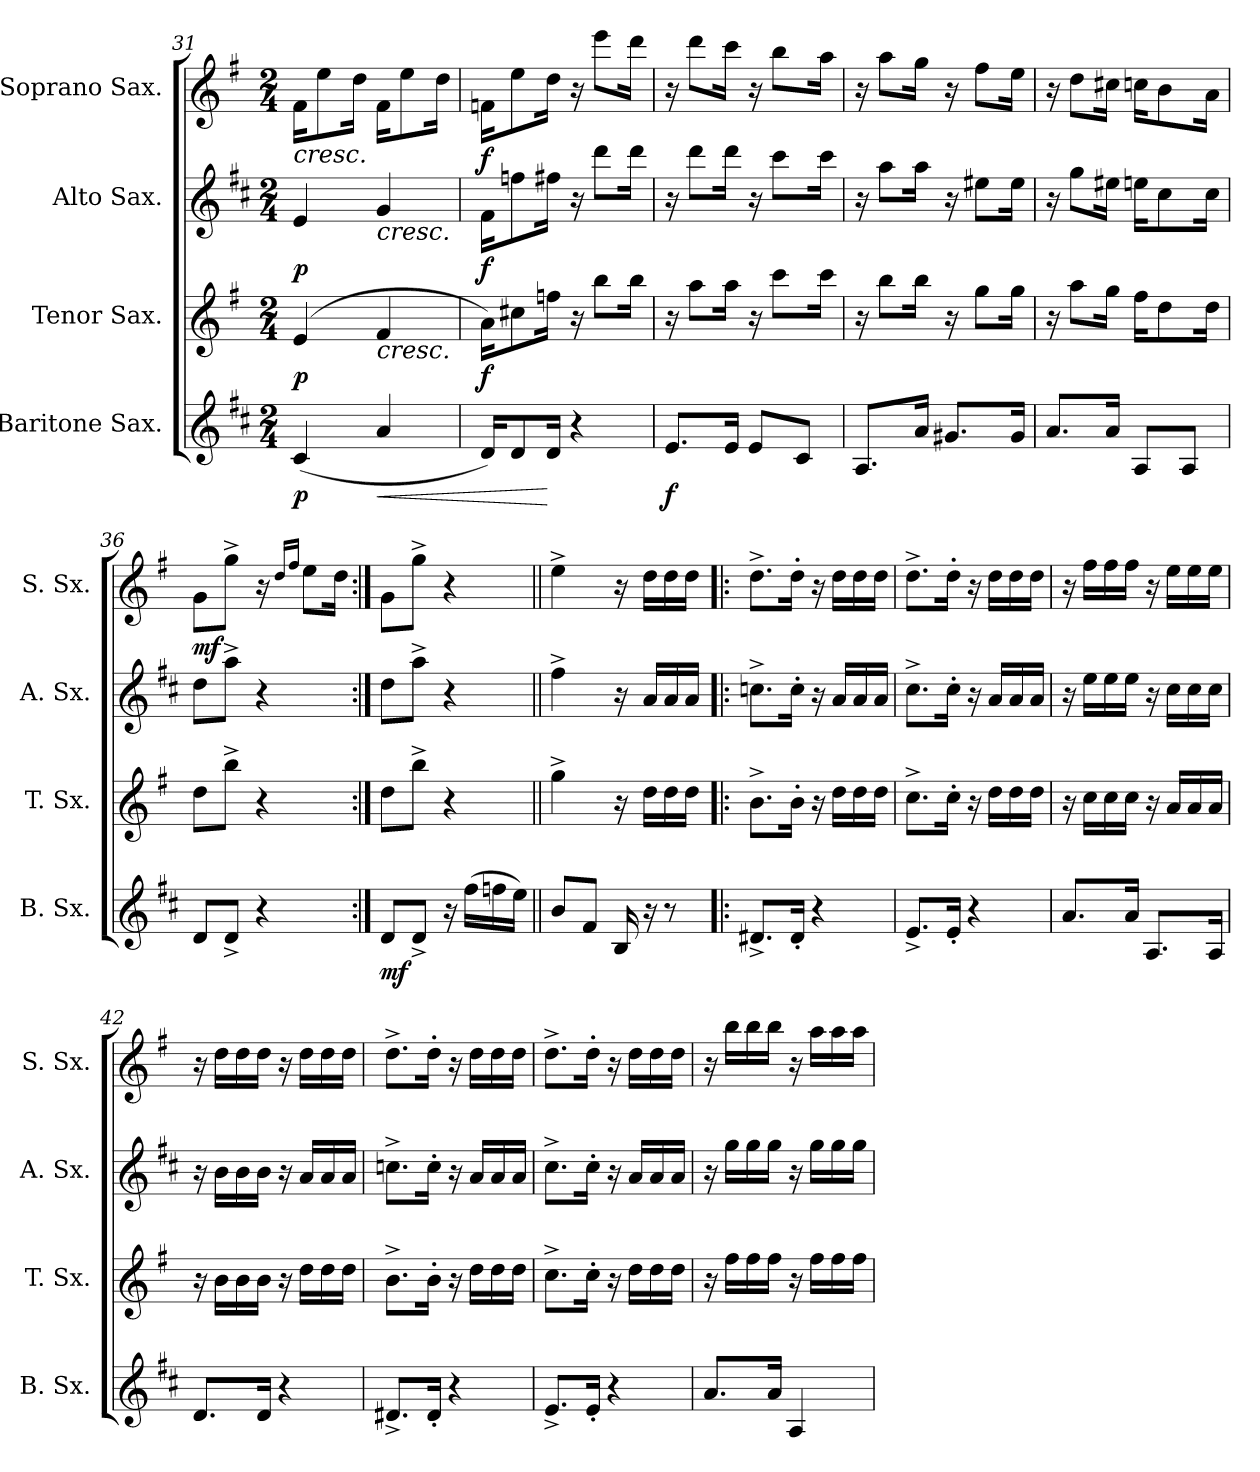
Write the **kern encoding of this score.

**kern	**dynam	**kern	**dynam	**kern	**dynam	**kern	**dynam
*part4	*part4	*part3	*part3	*part2	*part2	*part1	*part1
*staff4	*staff4	*staff3	*staff3	*staff2	*staff2	*staff1	*staff1
*I"Baritone Sax.	*	*I"Tenor Sax.	*	*I"Alto Sax.	*	*I"Soprano Sax.	*
*I'B. Sx.	*	*I'T. Sx.	*	*I'A. Sx.	*	*I'S. Sx.	*
*clefG2	*	*clefG2	*	*clefG2	*	*clefG2	*
*ITrd5c9	*	*ITrd1c2	*	*ITrd5c9	*	*ITrd1c2	*
*k[b-]	*	*k[b-]	*	*k[b-]	*	*k[b-]	*
*M2/4	*	*M2/4	*	*M2/4	*	*M2/4	*
=31	=31	=31	=31	=31	=31	=31	=31
!	!LO:DY:b	!	!LO:DY:b	!	!LO:DY:b	!	!LO:HP:b
(<4E/	p	(>4d/	p	4G/	p	16e\KL	<
.	.	.	.	.	.	8dd\	.
.	.	.	.	.	.	16cc\Jk	.
!	!LO:HP:b	!	!LO:HP:b	!	!LO:HP:b	!	!
4c/	<	4e/	<	4B-/	<	16e\KL	.
.	.	.	.	.	.	8dd\	.
.	.	.	.	.	.	16cc\Jk	.
=32	=32	=32	=32	=32	=32	=32	=32
!	!	!	!LO:DY:b	!	!LO:DY:b	!	!LO:DY:b
16F/KL)	.	16g\KL)	f	16A\KL	f	16e-X\KL	f
8F/	.	8bn\	.	8a-X\	.	8dd\	.
16F/Jk	[	16ee-X\Jk	[	16an\Jk	.	16cc\Jk	[
4r	.	16r	.	16r	[	16r	.
.	.	8aa\L	.	8ff\L	.	8ddd\L	.
.	.	16aa\Jk	.	16ff\Jk	.	16ccc\Jk	.
=33	=33	=33	=33	=33	=33	=33	=33
!	!LO:DY:b	!	!	!	!	!	!
8.G/L	f	16r	.	16r	.	16r	.
.	.	8gg\L	.	8ff\L	.	8ccc\L	.
16G/Jk	.	16gg\Jk	.	16ff\Jk	.	16bb-\Jk	.
8G/L	.	16r	.	16r	.	16r	.
.	.	8bb-\L	.	8ee\L	.	8aa\L	.
8E/J	.	.	.	.	.	.	.
.	.	16bb-\Jk	.	16ee\Jk	.	16gg\Jk	.
=34	=34	=34	=34	=34	=34	=34	=34
8.C/L	.	16r	.	16r	.	16r	.
.	.	8aa\L	.	8cc\L	.	8gg\L	.
16c/Jk	.	16aa\Jk	.	16cc\Jk	.	16ff\Jk	.
8.Bn/L	.	16r	.	16r	.	16r	.
.	.	8ff\L	.	8g#X\L	.	8ee\L	.
16B/Jk	.	16ff\Jk	.	16g#\Jk	.	16dd\Jk	.
=35	=35	=35	=35	=35	=35	=35	=35
8.c/L	.	16r	.	16r	.	16r	.
.	.	8gg\L	.	8b-\L	.	8cc\L	.
16c/Jk	.	16ff\Jk	.	16g#X\Jk	.	16bn\Jk	.
8C/L	.	16ee\KL	.	16gn\KL	.	16b-X\KL	.
.	.	8cc\	.	8e\	.	8a\	.
8C/J	.	.	.	.	.	.	.
.	.	16cc\Jk	.	16e\Jk	.	16g\Jk	.
=36	=36	=36	=36	=36	=36	=36	=36
!	!	!	!	!	!	!	!LO:DY:b
8F/L	.	8cc\L	.	8f\L	.	8f\L	mf
8F^/J	.	8aa^\J	.	8cc^\J	.	8ff^\J	.
4r	.	4r	.	4r	.	16r	.
.	.	.	.	.	.	16qcc/LL	.
.	.	.	.	.	.	16qee/JJ	.
.	.	.	.	.	.	8dd\L	.
.	.	.	.	.	.	16cc\Jk	.
=37:|!	=37:|!	=37:|!	=37:|!	=37:|!	=37:|!	=37:|!	=37:|!
!	!LO:DY:b	!	!	!	!	!	!
8F/L	mf	8cc\L	.	8f\L	.	8f\L	.
8F^/J	.	8aa^\J	.	8cc^\J	.	8ff^\J	.
16r	.	4r	.	4r	.	4r	.
(>16a\LL	.	.	.	.	.	.	.
16a-X\	.	.	.	.	.	.	.
16g\JJ)	.	.	.	.	.	.	.
!!LO:PB:g=z
=38||	=38||	=38||	=38||	=38||	=38||	=38||	=38||
8d/L	.	4ff^\	.	4a^\	.	4dd^\	.
8A/J	.	.	.	.	.	.	.
16D/	.	16r	.	16r	.	16r	.
16r	.	16cc\LL	.	16c/LL	.	16cc\LL	.
8r	.	16cc\	.	16c/	.	16cc\	.
.	.	16cc\JJ	.	16c/JJ	.	16cc\JJ	.
=39!|:	=39!|:	=39!|:	=39!|:	=39!|:	=39!|:	=39!|:	=39!|:
8.F#X^/L	.	8.a^\L	.	8.e-X^\L	.	8.cc^\L	.
16F#'/Jk	.	16a'\Jk	.	16e-'\Jk	.	16cc'\Jk	.
4r	.	16r	.	16r	.	16r	.
.	.	16cc\LL	.	16c/LL	.	16cc\LL	.
.	.	16cc\	.	16c/	.	16cc\	.
.	.	16cc\JJ	.	16c/JJ	.	16cc\JJ	.
=40	=40	=40	=40	=40	=40	=40	=40
8.G^/L	.	8.b-^\L	.	8.e^\L	.	8.cc^\L	.
16G'/Jk	.	16b-'\Jk	.	16e'\Jk	.	16cc'\Jk	.
4r	.	16r	.	16r	.	16r	.
.	.	16cc\LL	.	16c/LL	.	16cc\LL	.
.	.	16cc\	.	16c/	.	16cc\	.
.	.	16cc\JJ	.	16c/JJ	.	16cc\JJ	.
=41	=41	=41	=41	=41	=41	=41	=41
8.c/L	.	16r	.	16r	.	16r	.
.	.	16b-\LL	.	16g\LL	.	16ee\LL	.
.	.	16b-\	.	16g\	.	16ee\	.
16c/Jk	.	16b-\JJ	.	16g\JJ	.	16ee\JJ	.
8.C/L	.	16r	.	16r	.	16r	.
.	.	16g/LL	.	16e\LL	.	16dd\LL	.
.	.	16g/	.	16e\	.	16dd\	.
16C/Jk	.	16g/JJ	.	16e\JJ	.	16dd\JJ	.
=42	=42	=42	=42	=42	=42	=42	=42
8.F/L	.	16r	.	16r	.	16r	.
.	.	16a\LL	.	16d\LL	.	16cc\LL	.
.	.	16a\	.	16d\	.	16cc\	.
16F/Jk	.	16a\JJ	.	16d\JJ	.	16cc\JJ	.
4r	.	16r	.	16r	.	16r	.
.	.	16cc\LL	.	16c/LL	.	16cc\LL	.
.	.	16cc\	.	16c/	.	16cc\	.
.	.	16cc\JJ	.	16c/JJ	.	16cc\JJ	.
=43	=43	=43	=43	=43	=43	=43	=43
8.F#X^/L	.	8.a^\L	.	8.e-X^\L	.	8.cc^\L	.
16F#'/Jk	.	16a'\Jk	.	16e-'\Jk	.	16cc'\Jk	.
4r	.	16r	.	16r	.	16r	.
.	.	16cc\LL	.	16c/LL	.	16cc\LL	.
.	.	16cc\	.	16c/	.	16cc\	.
.	.	16cc\JJ	.	16c/JJ	.	16cc\JJ	.
=44	=44	=44	=44	=44	=44	=44	=44
8.G^/L	.	8.b-^\L	.	8.e^\L	.	8.cc^\L	.
16G'/Jk	.	16b-'\Jk	.	16e'\Jk	.	16cc'\Jk	.
4r	.	16r	.	16r	.	16r	.
.	.	16cc\LL	.	16c/LL	.	16cc\LL	.
.	.	16cc\	.	16c/	.	16cc\	.
.	.	16cc\JJ	.	16c/JJ	.	16cc\JJ	.
=45	=45	=45	=45	=45	=45	=45	=45
8.c/L	.	16r	.	16r	.	16r	.
.	.	16ee\LL	.	16b-\LL	.	16aa\LL	.
.	.	16ee\	.	16b-\	.	16aa\	.
16c/Jk	.	16ee\JJ	.	16b-\JJ	.	16aa\JJ	.
4C/	.	16r	.	16r	.	16r	.
.	.	16ee\LL	.	16b-\LL	.	16gg\LL	.
.	.	16ee\	.	16b-\	.	16gg\	.
.	.	16ee\JJ	.	16b-\JJ	.	16gg\JJ	.
=	=	=	=	=	=	=	=
*-	*-	*-	*-	*-	*-	*-	*-
